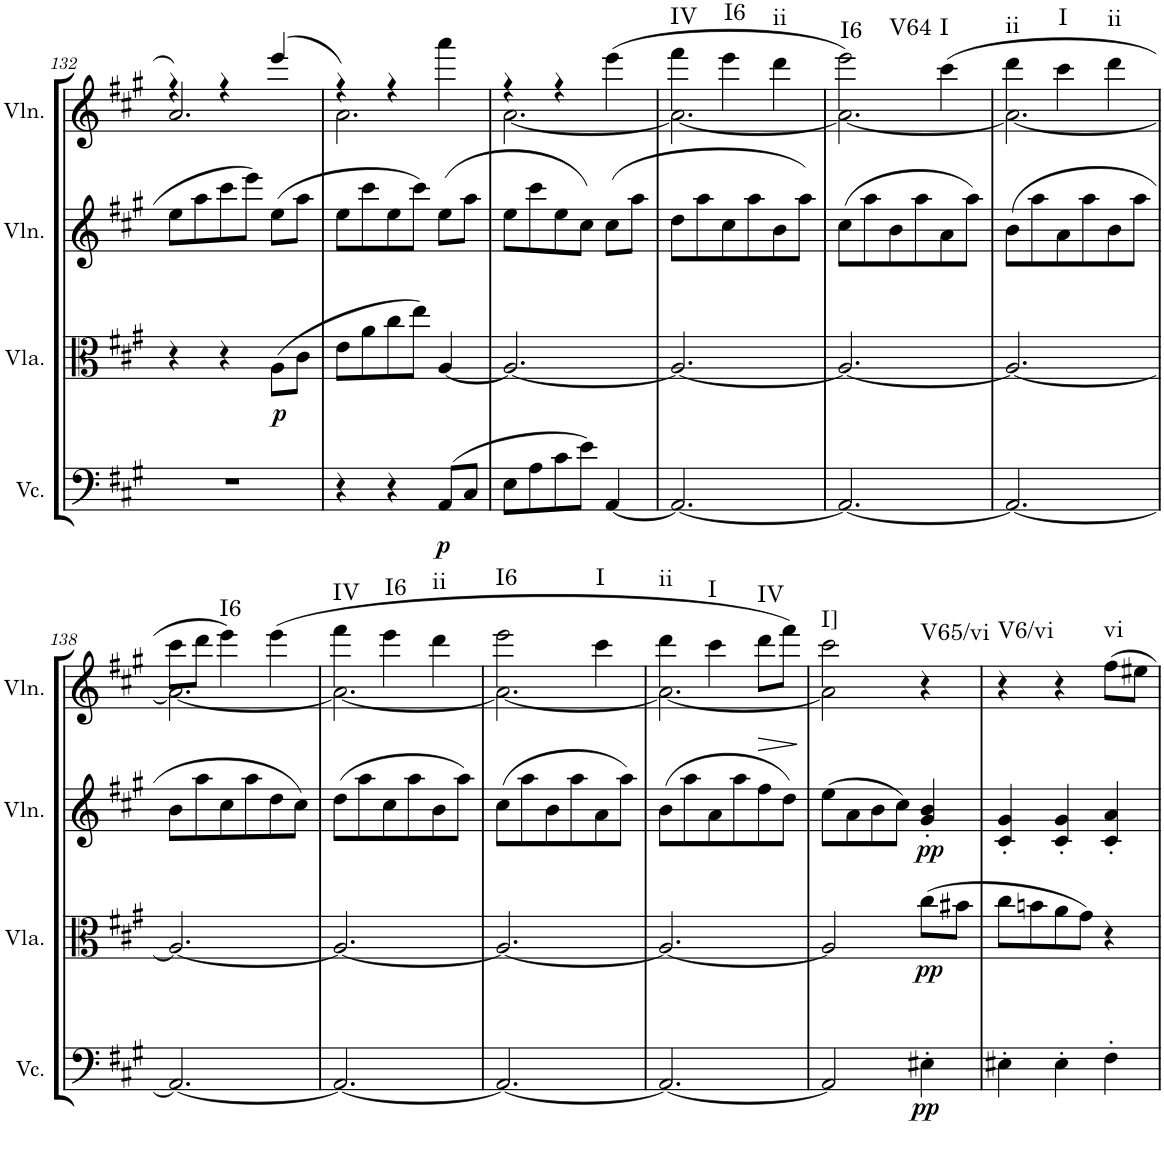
**kern	**dynam	**kern	**dynam	**kern	**dynam	**kern	**dynam	**harte
*part4	*part4	*part3	*part3	*part2	*part2	*part1	*part1	*part1
*staff4	*staff4	*staff3	*staff3	*staff2	*staff2	*staff1	*staff1	*
*I"Violoncello	*	*I"Viola	*	*I"Violin	*	*I"Violin	*	*
*I'Vc.	*	*I'Vla.	*	*I'Vln.	*	*I'Vln.	*	*
!!LO:PB:g=z
*clefF4	*	*clefC3	*	*clefG2	*	*clefG2	*	*
*k[f#c#g#]	*	*k[f#c#g#]	*	*k[f#c#g#]	*	*k[f#c#g#]	*	*
*M3/4	*	*M3/4	*	*M3/4	*	*M3/4	*	*
=132	=132	=132	=132	=132	=132	=132	=132	=132
*	*	*	*	*	*	*^	*	*
2.r	.	4r	.	8ee\L	.	4r	2.a/	.	.
.	.	.	.	8aa\	.	.	.	.	.
.	.	4r	.	8ccc#\	.	4r	.	.	.
.	.	.	.	8eee\J	.	.	.	.	.
!	!	!	!LO:DY:b	!	!	!	!	!	!
.	.	(8A\L	p	(8ee\L	.	(4eee/	.	.	.
.	.	8c#\J	.	8aa\J	.	.	.	.	.
=133	=133	=133	=133	=133	=133	=133	=133	=133	=133
4r	.	8e\L	.	8ee\L	.	4r)	2.a\	.	.
.	.	8a\	.	8ccc#\	.	.	.	.	.
4r	.	8cc#\	.	8ee\	.	4r	.	.	.
.	.	8ee\J)	.	8ccc#\J)	.	.	.	.	.
!	!LO:DY:b	!	!	!	!	!	!	!	!
(8AA/L	p	[4A/	.	(8ee\L	.	4aaa\	.	.	.
8C#/J	.	.	.	8aa\J	.	.	.	.	.
=134	=134	=134	=134	=134	=134	=134	=134	=134	=134
8E\L	.	2.A/_	.	8ee\L	.	4r	[2.a\	.	.
8A\	.	.	.	8ccc#\	.	.	.	.	.
8c#\	.	.	.	8ee\	.	4r	.	.	.
8e\J)	.	.	.	8cc#\J)	.	.	.	.	.
[4AA/	.	.	.	(8cc#\L	.	(>4eee\	.	.	.
.	.	.	.	8aa\J	.	.	.	.	.
=135	=135	=135	=135	=135	=135	=135	=135	=135	=135
!	!	!	!	!	!	!	!	!	!LO:H:kt=IV
2.AA/_	.	2.A/_	.	8dd\L	.	4fff#\	2.a\_	.	N
.	.	.	.	8aa\	.	.	.	.	.
!	!	!	!	!	!	!	!	!	!LO:H:kt=I6
.	.	.	.	8cc#\	.	4eee\	.	.	N
.	.	.	.	8aa\	.	.	.	.	.
!	!	!	!	!	!	!	!	!	!LO:H:kt=ii
.	.	.	.	8b\	.	4ddd\	.	.	N
.	.	.	.	8aa\J)	.	.	.	.	.
=136	=136	=136	=136	=136	=136	=136	=136	=136	=136
!	!	!	!	!	!	!	!	!	!LO:H:n=1:kt=I6
!	!	!	!	!	!	!	!	!	!LO:H:n=2:kt=V64
2.AA/_	.	2.A/_	.	(8cc#\L	.	2eee\)	2.a\_	.	N N
.	.	.	.	8aa\	.	.	.	.	.
.	.	.	.	8b\	.	.	.	.	.
.	.	.	.	8aa\	.	.	.	.	.
!	!	!	!	!	!	!	!	!	!LO:H:kt=I
.	.	.	.	8a\	.	(>4ccc#\	.	.	N
.	.	.	.	8aa\J)	.	.	.	.	.
=137	=137	=137	=137	=137	=137	=137	=137	=137	=137
!	!	!	!	!	!	!	!	!	!LO:H:kt=ii
2.AA/_	.	2.A/_	.	(8b\L	.	4ddd\	2.a\_	.	N
.	.	.	.	8aa\	.	.	.	.	.
!	!	!	!	!	!	!	!	!	!LO:H:kt=I
.	.	.	.	8a\	.	4ccc#\	.	.	N
.	.	.	.	8aa\	.	.	.	.	.
!	!	!	!	!	!	!	!	!	!LO:H:kt=ii
.	.	.	.	8b\	.	4ddd\	.	.	N
.	.	.	.	8aa\J	.	.	.	.	.
!!LO:LB:g=z	!!
=138	=138	=138	=138	=138	=138	=138	=138	=138	=138
2.AA/_	.	2.A/_	.	8b\L	.	8ccc#\L	2.a\_	.	.
.	.	.	.	8aa\	.	8ddd\J	.	.	.
!	!	!	!	!	!	!	!	!	!LO:H:kt=I6
.	.	.	.	8cc#\	.	4eee\)	.	.	N
.	.	.	.	8aa\	.	.	.	.	.
.	.	.	.	8dd\	.	(>4eee\	.	.	.
.	.	.	.	8cc#\J)	.	.	.	.	.
=139	=139	=139	=139	=139	=139	=139	=139	=139	=139
!	!	!	!	!	!	!	!	!	!LO:H:kt=IV
2.AA/_	.	2.A/_	.	(8dd\L	.	4fff#\	2.a\_	.	N
.	.	.	.	8aa\	.	.	.	.	.
!	!	!	!	!	!	!	!	!	!LO:H:kt=I6
.	.	.	.	8cc#\	.	4eee\	.	.	N
.	.	.	.	8aa\	.	.	.	.	.
!	!	!	!	!	!	!	!	!	!LO:H:kt=ii
.	.	.	.	8b\	.	4ddd\	.	.	N
.	.	.	.	8aa\J)	.	.	.	.	.
=140	=140	=140	=140	=140	=140	=140	=140	=140	=140
!	!	!	!	!	!	!	!	!	!LO:H:kt=I6
2.AA/_	.	2.A/_	.	(8cc#\L	.	2eee\	2.a\_	.	N
.	.	.	.	8aa\	.	.	.	.	.
.	.	.	.	8b\	.	.	.	.	.
.	.	.	.	8aa\	.	.	.	.	.
!	!	!	!	!	!	!	!	!	!LO:H:kt=I
.	.	.	.	8a\	.	4ccc#\	.	.	N
.	.	.	.	8aa\J)	.	.	.	.	.
=141	=141	=141	=141	=141	=141	=141	=141	=141	=141
!	!	!	!	!	!	!	!	!	!LO:H:kt=ii
2.AA/_	.	2.A/_	.	(8b\L	.	4ddd\	2.a\_	.	N
.	.	.	.	8aa\	.	.	.	.	.
!	!	!	!	!	!	!	!	!	!LO:H:kt=I
.	.	.	.	8a\	.	4ccc#\	.	.	N
.	.	.	.	8aa\	.	.	.	.	.
!	!	!	!	!	!	!	!	!LO:HP:b	!LO:H:kt=IV
.	.	.	.	8ff#\	.	8ddd\L	.	>	N
.	.	.	.	8dd\J)	.	8fff#\J)	.	.	.
*	*	*	*	*	*	*v	*v	*	*
.	.	.	.	.	.	.	]	.
=142	=142	=142	=142	=142	=142	=142	=142	=142
*	*	*	*	*	*	*^	*	*
!	!	!	!	!	!	!	!	!	!LO:H:kt=I]
2AA/]	.	2A/]	.	(8ee\L	.	2ccc#\	2a\]	.	N
.	.	.	.	8a\	.	.	.	.	.
.	.	.	.	8b\	.	.	.	.	.
.	.	.	.	8cc#\J)	.	.	.	.	.
!	!LO:DY:b	!	!LO:DY:b	!	!LO:DY:b	!	!	!	!LO:H:kt=V65/vi
4E#X'\	pp	(8cc#\L	pp	4g#/' 4b/'	pp	4r	4ryy	.	N
.	.	8b#X\J	.	.	.	.	.	.	.
*	*	*	*	*	*	*v	*v	*	*
=143	=143	=143	=143	=143	=143	=143	=143	=143
!	!	!	!	!	!	!	!	!LO:H:kt=V6/vi
4E#X'\	.	8cc#\L	.	4c#/' 4g#/'	.	4r	.	N
.	.	8bn\	.	.	.	.	.	.
4E#'\	.	8a\	.	4c#/' 4g#/'	.	4r	.	.
.	.	8g#\J)	.	.	.	.	.	.
!	!	!	!	!	!	!	!	!LO:H:kt=vi
4F#'\	.	4r	.	4c#/' 4a/'	.	8ff#\L	.	N
.	.	.	.	.	.	8ee#X\J	.	.
=	=	=	=	=	=	=	=	=
*-	*-	*-	*-	*-	*-	*-	*-	*-
